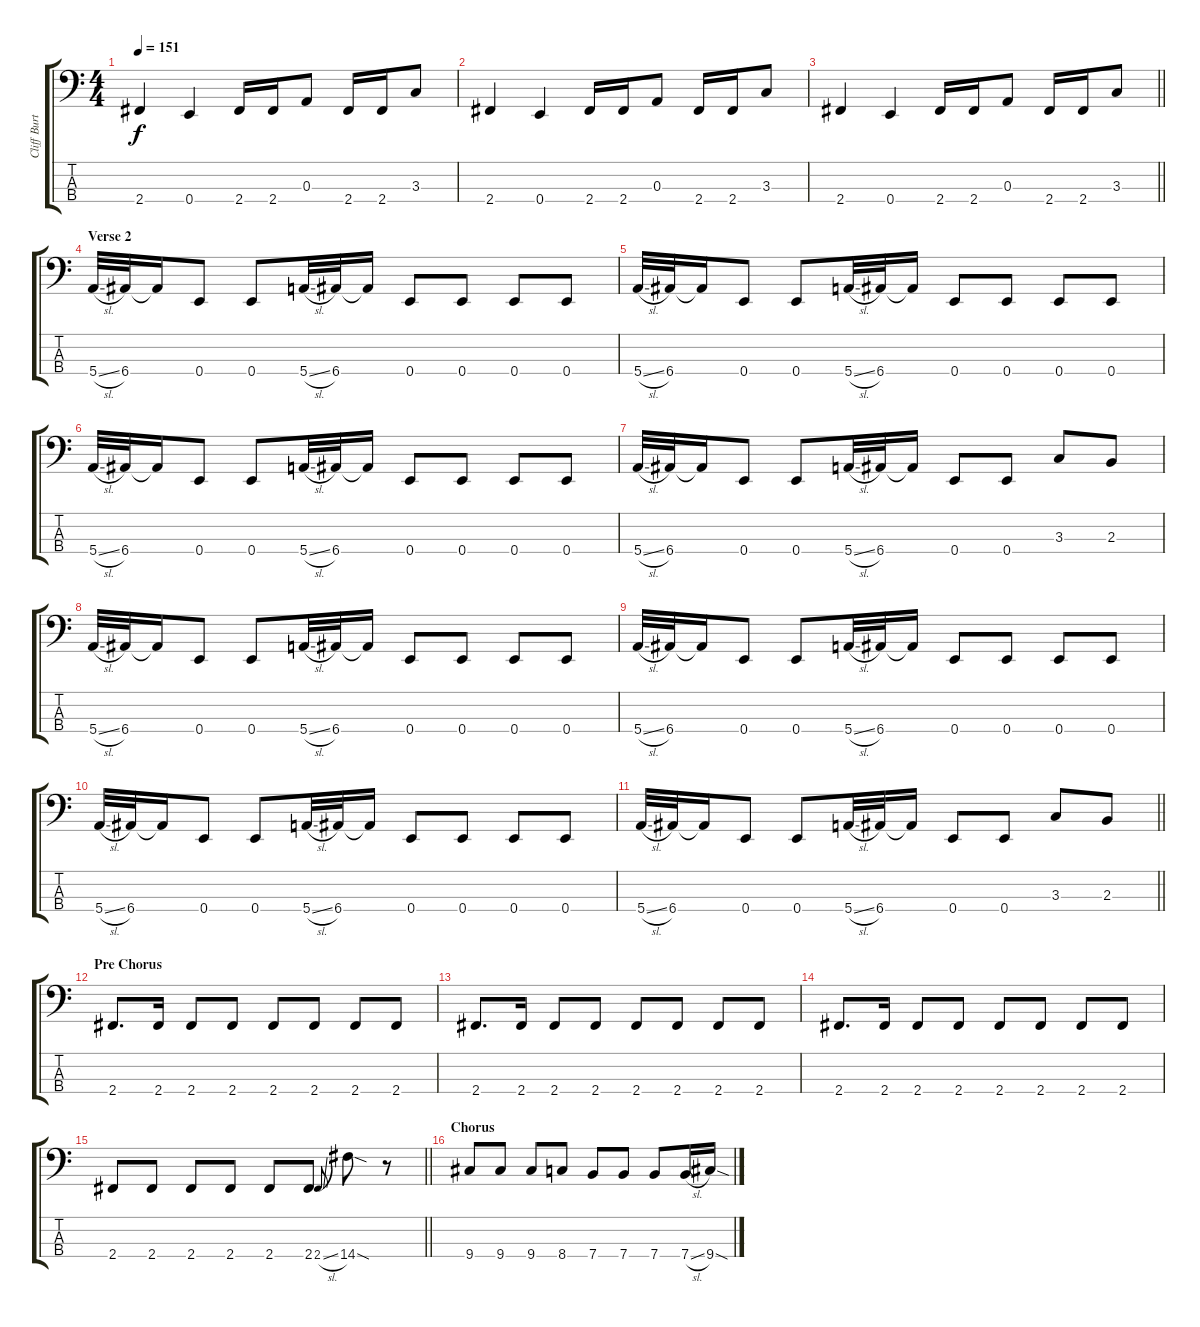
\track ("Cliff Burton" "Cliff Burt") {instrument electricbassfinger}
\staff {score tabs}
\tuning (G2 D2 A1 E1) {hide}
\ts (4 4)
\tempo 151
\clef f4
\ks c
2.4.4{dy f} 0.4.4 2.4.16 2.4.16 0.3.8 2.4.16 2.4.16 3.3.8 |
2.4.4 0.4.4 2.4.16 2.4.16 0.3.8 2.4.16 2.4.16 3.3.8 |
\barLineRight lightlight
2.4.4 0.4.4 2.4.16 2.4.16 0.3.8 2.4.16 2.4.16 3.3.8 |
\section ("" "Verse 2")
5.4{sl}.32 6.4.32 6.4{t}.16 0.4.8 0.4.8 5.4{sl}.32 6.4.32 6.4{t}.16 0.4.8 0.4.8 0.4.8 0.4.8 |
5.4{sl}.32 6.4.32 6.4{t}.16 0.4.8 0.4.8 5.4{sl}.32 6.4.32 6.4{t}.16 0.4.8 0.4.8 0.4.8 0.4.8 |
5.4{sl}.32 6.4.32 6.4{t}.16 0.4.8 0.4.8 5.4{sl}.32 6.4.32 6.4{t}.16 0.4.8 0.4.8 0.4.8 0.4.8 |
5.4{sl}.32 6.4.32 6.4{t}.16 0.4.8 0.4.8 5.4{sl}.32 6.4.32 6.4{t}.16 0.4.8 0.4.8 3.3.8 2.3.8 |
5.4{sl}.32 6.4.32 6.4{t}.16 0.4.8 0.4.8 5.4{sl}.32 6.4.32 6.4{t}.16 0.4.8 0.4.8 0.4.8 0.4.8 |
5.4{sl}.32 6.4.32 6.4{t}.16 0.4.8 0.4.8 5.4{sl}.32 6.4.32 6.4{t}.16 0.4.8 0.4.8 0.4.8 0.4.8 |
5.4{sl}.32 6.4.32 6.4{t}.16 0.4.8 0.4.8 5.4{sl}.32 6.4.32 6.4{t}.16 0.4.8 0.4.8 0.4.8 0.4.8 |
\barLineRight lightlight
5.4{sl}.32 6.4.32 6.4{t}.16 0.4.8 0.4.8 5.4{sl}.32 6.4.32 6.4{t}.16 0.4.8 0.4.8 3.3.8 2.3.8 |
\section ("" "Pre Chorus")
2.4.8{d} 2.4.16 2.4.8 2.4.8 2.4.8 2.4.8 2.4.8 2.4.8 |
2.4.8{d} 2.4.16 2.4.8 2.4.8 2.4.8 2.4.8 2.4.8 2.4.8 |
2.4.8{d} 2.4.16 2.4.8 2.4.8 2.4.8 2.4.8 2.4.8 2.4.8 |
\barLineRight lightlight
2.4.8 2.4.8 2.4.8 2.4.8 2.4.8 2.4.8 2.4{sl}.8{gr onbeat} 14.4{sod}.8 r.8 |
\section ("" "Chorus")
9.4.8 9.4.8 9.4.8 8.4.8 7.4.8 7.4.8 7.4.8 7.4{sl}.16 9.4{sod}.16
